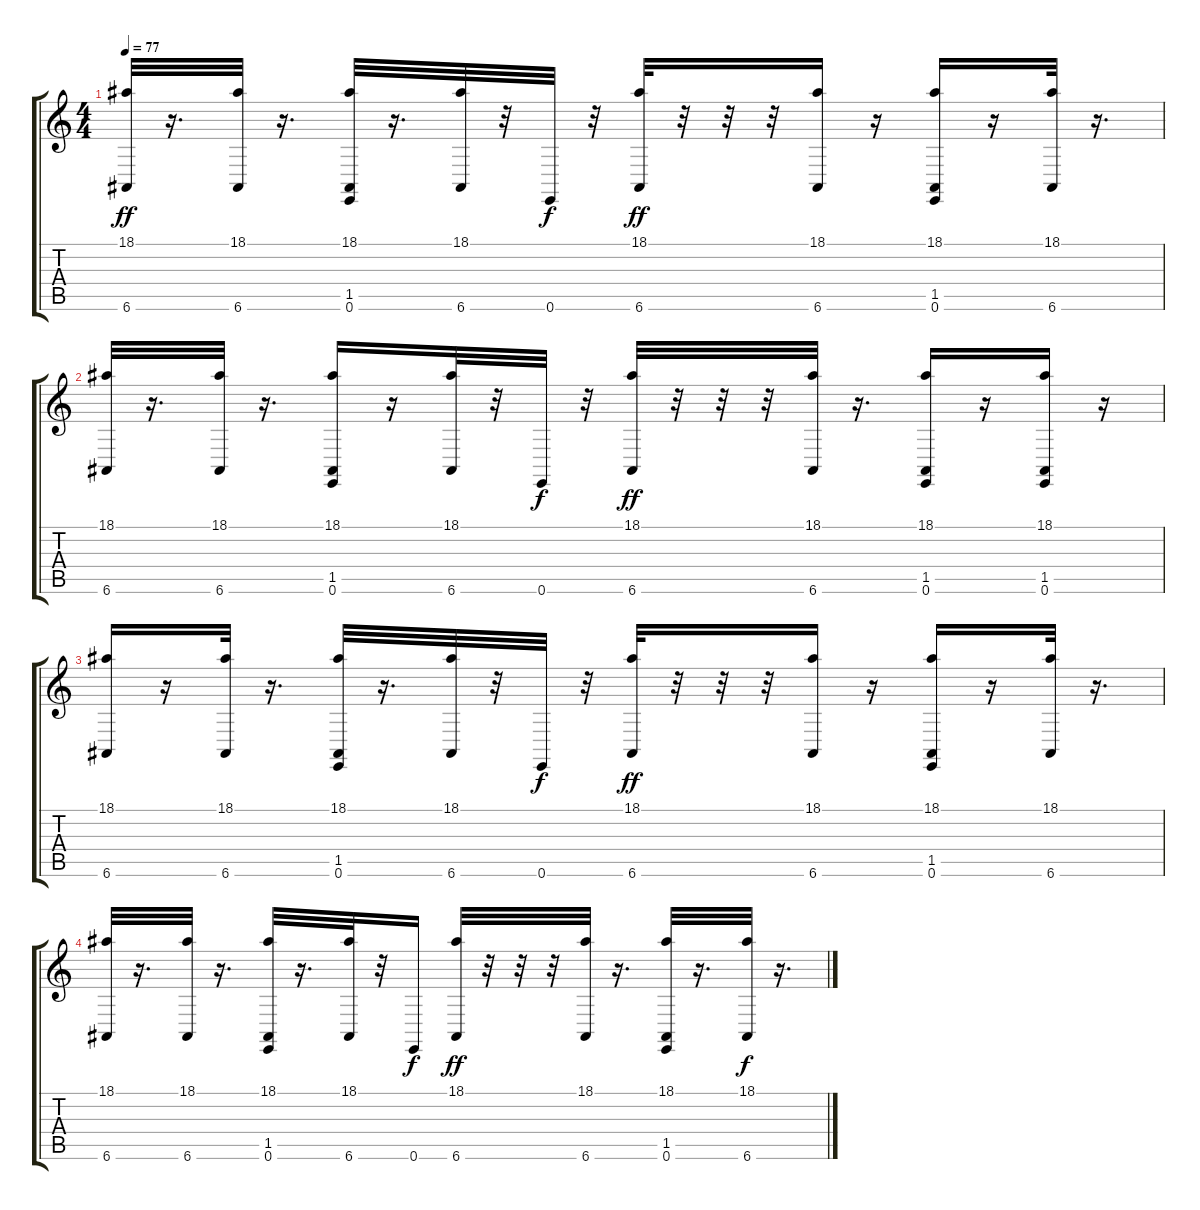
\track "" {instrument electricgrandpiano}
\staff {score tabs}
\tuning (E4 B3 G3 D3 A2 E2) {hide}
\ts (4 4)
\tempo 77
\clef g2
\ks c
(18.1 6.6).32{dy ff} r.16{d} (18.1 6.6).32 r.16{d} (18.1 1.5 0.6).32 r.16{d} (18.1 6.6).32 r.32 0.6.32{dy f} r.32 (18.1 6.6).32{dy ff} r.32 r.32 r.32 (18.1 6.6).16 r.16 (18.1 1.5 0.6).16 r.16 (18.1 6.6).32 r.16{d} |
(18.1 6.6).32 r.16{d} (18.1 6.6).32 r.16{d} (18.1 1.5 0.6).16 r.16 (18.1 6.6).32 r.32 0.6.32{dy f} r.32 (18.1 6.6).32{dy ff} r.32 r.32 r.32 (18.1 6.6).32 r.16{d} (18.1 1.5 0.6).16 r.16 (18.1 1.5 0.6).16 r.16 |
(18.1 6.6).16 r.16 (18.1 6.6).32 r.16{d} (18.1 1.5 0.6).32 r.16{d} (18.1 6.6).32 r.32 0.6.32{dy f} r.32 (18.1 6.6).32{dy ff} r.32 r.32 r.32 (18.1 6.6).16 r.16 (18.1 1.5 0.6).16 r.16 (18.1 6.6).32 r.16{d} |
(18.1 6.6).32 r.16{d} (18.1 6.6).32 r.16{d} (18.1 1.5 0.6).32 r.16{d} (18.1 6.6).32 r.32 0.6.16{dy f} (18.1 6.6).32{dy ff} r.32 r.32 r.32 (18.1 6.6).32 r.16{d} (18.1 1.5 0.6).32 r.16{d} (18.1 6.6).32{dy f} r.16{d}
